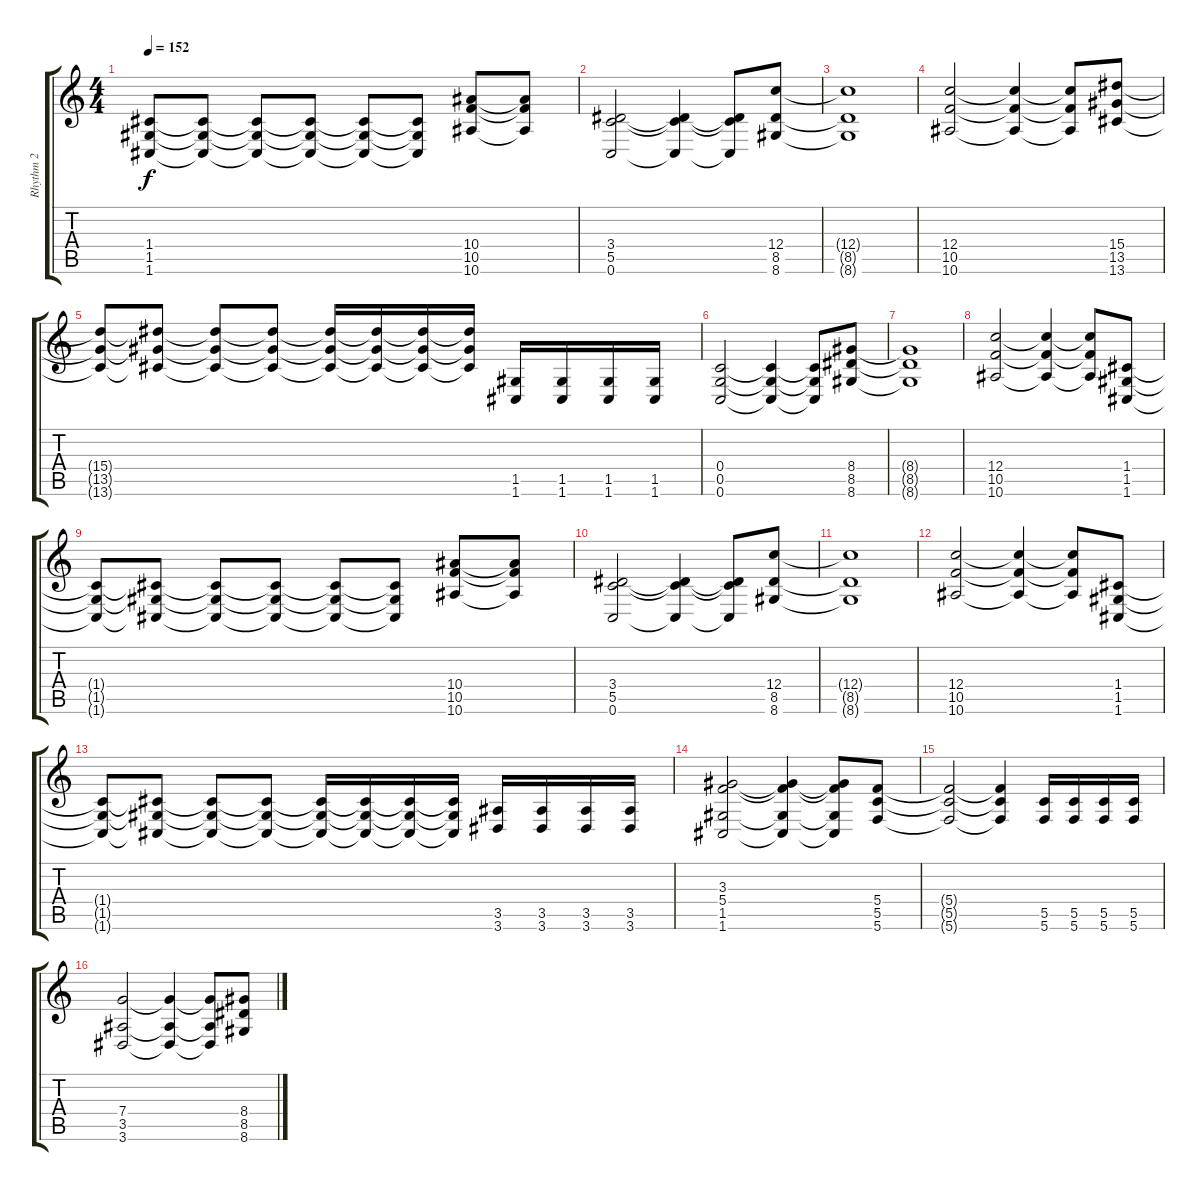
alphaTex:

\track ("Rhythm 2" "Rhythm 2") {instrument distortionguitar}
\staff {score tabs}
\tuning (D4 A3 F3 C3 G2 C2) {hide}
\ts (4 4)
\tempo 152
\clef g2
\ks c
(1.4{t} 1.5{t} 1.6{t}).8{dy f} (1.4{t} 1.5{t} 1.6{t}).8 (1.4{t} 1.5{t} 1.6{t}).8 (1.4{t} 1.5{t} 1.6{t}).8 (1.4{t} 1.5{t} 1.6{t}).8 (1.4{t} 1.5{t} 1.6{t}).8 (10.4 10.5 10.6).8 (10.4{t} 10.5{t} 10.6{t}).8 |
(3.4 5.5 0.6).2 (3.4{t} 5.5{t} 0.6{t}).4 (3.4{t} 5.5{t} 0.6{t}).8 (12.4 8.5 8.6).8 |
(12.4{t} 8.5{t} 8.6{t}).1 |
(12.4 10.5 10.6).2 (12.4{t} 10.5{t} 10.6{t}).4 (12.4{t} 10.5{t} 10.6{t}).8 (15.4 13.5 13.6).8 |
(15.4{t} 13.5{t} 13.6{t}).8 (15.4{t} 13.5{t} 13.6{t}).8 (15.4{t} 13.5{t} 13.6{t}).8 (15.4{t} 13.5{t} 13.6{t}).8 (15.4{t} 13.5{t} 13.6{t}).16 (15.4{t} 13.5{t} 13.6{t}).16 (15.4{t} 13.5{t} 13.6{t}).16 (15.4{t} 13.5{t} 13.6{t}).16 (1.5 1.6).16 (1.5 1.6).16 (1.5 1.6).16 (1.5 1.6).16 |
(0.4 0.5 0.6).2 (0.4{t} 0.5{t} 0.6{t}).4 (0.4{t} 0.5{t} 0.6{t}).8 (8.4 8.5 8.6).8 |
(8.4{t} 8.5{t} 8.6{t}).1 |
(12.4 10.5 10.6).2 (12.4{t} 10.5{t} 10.6{t}).4 (12.4{t} 10.5{t} 10.6{t}).8 (1.4 1.5 1.6).8 |
(1.4{t} 1.5{t} 1.6{t}).8 (1.4{t} 1.5{t} 1.6{t}).8 (1.4{t} 1.5{t} 1.6{t}).8 (1.4{t} 1.5{t} 1.6{t}).8 (1.4{t} 1.5{t} 1.6{t}).8 (1.4{t} 1.5{t} 1.6{t}).8 (10.4 10.5 10.6).8 (10.4{t} 10.5{t} 10.6{t}).8 |
(3.4 5.5 0.6).2 (3.4{t} 5.5{t} 0.6{t}).4 (3.4{t} 5.5{t} 0.6{t}).8 (12.4 8.5 8.6).8 |
(12.4{t} 8.5{t} 8.6{t}).1 |
(12.4 10.5 10.6).2 (12.4{t} 10.5{t} 10.6{t}).4 (12.4{t} 10.5{t} 10.6{t}).8 (1.4 1.5 1.6).8 |
(1.4{t} 1.5{t} 1.6{t}).8 (1.4{t} 1.5{t} 1.6{t}).8 (1.4{t} 1.5{t} 1.6{t}).8 (1.4{t} 1.5{t} 1.6{t}).8 (1.4{t} 1.5{t} 1.6{t}).16 (1.4{t} 1.5{t} 1.6{t}).16 (1.4{t} 1.5{t} 1.6{t}).16 (1.4{t} 1.5{t} 1.6{t}).16 (3.5 3.6).16 (3.5 3.6).16 (3.5 3.6).16 (3.5 3.6).16 |
(3.3 5.4 1.5 1.6).2 (3.3{t} 5.4{t} 1.5{t} 1.6{t}).4 (3.3{t} 5.4{t} 1.5{t} 1.6{t}).8 (5.4 5.5 5.6).8 |
(5.4{t} 5.5{t} 5.6{t}).2 (5.4{t} 5.5{t} 5.6{t}).4 (5.5 5.6).16 (5.5 5.6).16 (5.5 5.6).16 (5.5 5.6).16 |
(7.4 3.5 3.6).2 (7.4{t} 3.5{t} 3.6{t}).4 (7.4{t} 3.5{t} 3.6{t}).8 (8.4 8.5 8.6).8
